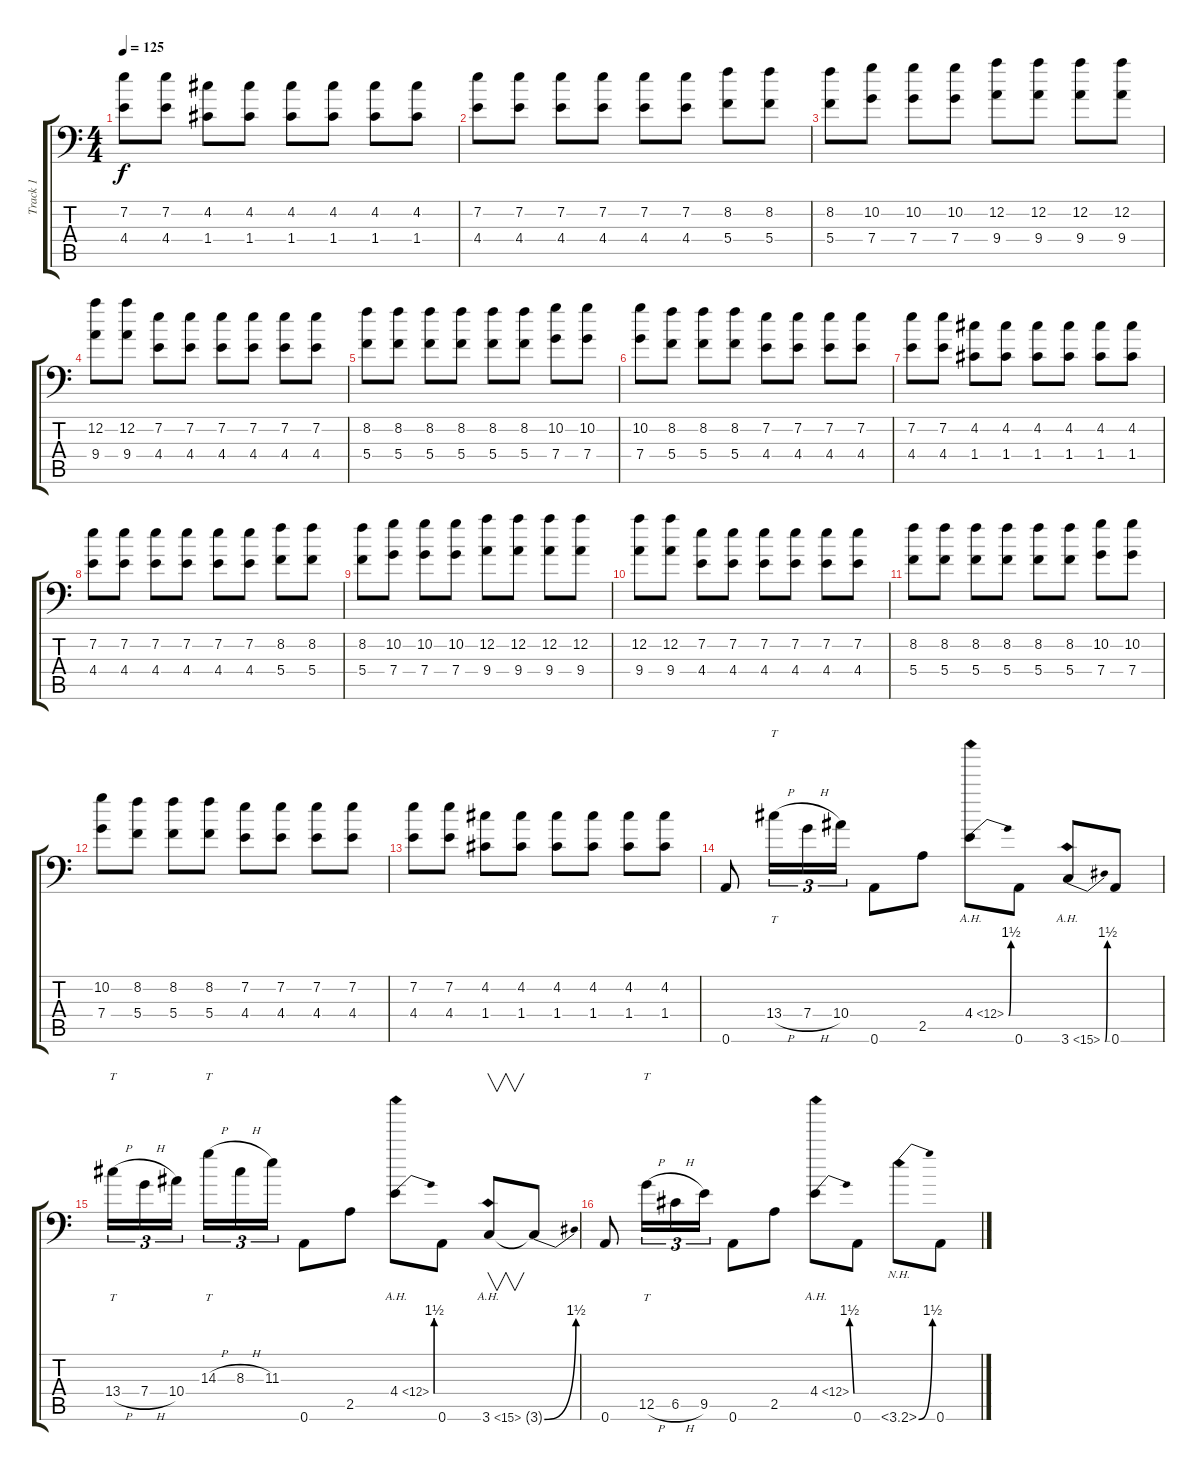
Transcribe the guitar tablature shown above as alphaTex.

\track ("Track 1" "Track 1") {instrument overdrivenguitar}
\staff {score tabs}
\tuning (D4 A3 F3 C3 G2 A1) {hide}
\ts (4 4)
\tempo 125
\clef f4
\ks c
(7.2 4.4).8{dy f} (7.2 4.4).8 (4.2 1.4).8 (4.2 1.4).8 (4.2 1.4).8 (4.2 1.4).8 (4.2 1.4).8 (4.2 1.4).8 |
(7.2 4.4).8{volume 14 instrument distortionguitar} (7.2 4.4).8 (7.2 4.4).8 (7.2 4.4).8 (7.2 4.4).8 (7.2 4.4).8 (8.2 5.4).8 (8.2 5.4).8 |
(8.2 5.4).8 (10.2 7.4).8 (10.2 7.4).8 (10.2 7.4).8 (12.2 9.4).8 (12.2 9.4).8 (12.2 9.4).8 (12.2 9.4).8 |
(12.2 9.4).8 (12.2 9.4).8 (7.2 4.4).8 (7.2 4.4).8 (7.2 4.4).8 (7.2 4.4).8 (7.2 4.4).8 (7.2 4.4).8 |
(8.2 5.4).8 (8.2 5.4).8 (8.2 5.4).8 (8.2 5.4).8 (8.2 5.4).8 (8.2 5.4).8 (10.2 7.4).8 (10.2 7.4).8 |
(10.2 7.4).8 (8.2 5.4).8 (8.2 5.4).8 (8.2 5.4).8 (7.2 4.4).8 (7.2 4.4).8 (7.2 4.4).8 (7.2 4.4).8 |
(7.2 4.4).8 (7.2 4.4).8 (4.2 1.4).8 (4.2 1.4).8 (4.2 1.4).8 (4.2 1.4).8 (4.2 1.4).8 (4.2 1.4).8 |
(7.2 4.4).8{volume 14 instrument distortionguitar} (7.2 4.4).8 (7.2 4.4).8 (7.2 4.4).8 (7.2 4.4).8 (7.2 4.4).8 (8.2 5.4).8 (8.2 5.4).8 |
(8.2 5.4).8 (10.2 7.4).8 (10.2 7.4).8 (10.2 7.4).8 (12.2 9.4).8 (12.2 9.4).8 (12.2 9.4).8 (12.2 9.4).8 |
(12.2 9.4).8 (12.2 9.4).8 (7.2 4.4).8 (7.2 4.4).8 (7.2 4.4).8 (7.2 4.4).8 (7.2 4.4).8 (7.2 4.4).8 |
(8.2 5.4).8 (8.2 5.4).8 (8.2 5.4).8 (8.2 5.4).8 (8.2 5.4).8 (8.2 5.4).8 (10.2 7.4).8 (10.2 7.4).8 |
(10.2 7.4).8 (8.2 5.4).8 (8.2 5.4).8 (8.2 5.4).8 (7.2 4.4).8 (7.2 4.4).8 (7.2 4.4).8 (7.2 4.4).8 |
(7.2 4.4).8 (7.2 4.4).8 (4.2 1.4).8 (4.2 1.4).8 (4.2 1.4).8 (4.2 1.4).8 (4.2 1.4).8 (4.2 1.4).8 |
0.6.8 13.4{h}.16{tt tu (3 2)} 7.4{h}.16{tu (3 2)} 10.4.16{tu (3 2)} 0.6.8 2.5.8 4.4{be (bend 0 0 60 6) ah 8}.8 0.6.8 3.6{be (bend 0 0 60 6) ah 12}.8 0.6.8 |
13.4{h}.16{tt tu (3 2)} 7.4{h}.16{tu (3 2)} 10.4.16{tu (3 2) beam splitsecondary} 14.3{h}.16{tt tu (3 2)} 8.3{h}.16{tu (3 2)} 11.3.16{tu (3 2)} 0.6.8 2.5.8 4.4{be (bend 0 0 60 6) ah 8}.8 0.6.8 3.6{ah 12}.8{v} 3.6{be (bend 0 0 60 6) t}.8 |
0.6.8 12.5{h}.16{tt tu (3 2)} 6.5{h}.16{tu (3 2)} 9.5.16{tu (3 2)} 0.6.8 2.5.8 4.4{be (bend 0 0 60 6) ah 8}.8 0.6.8 3.6{be (bend 0 0 60 6) nh}.8 0.6.8
